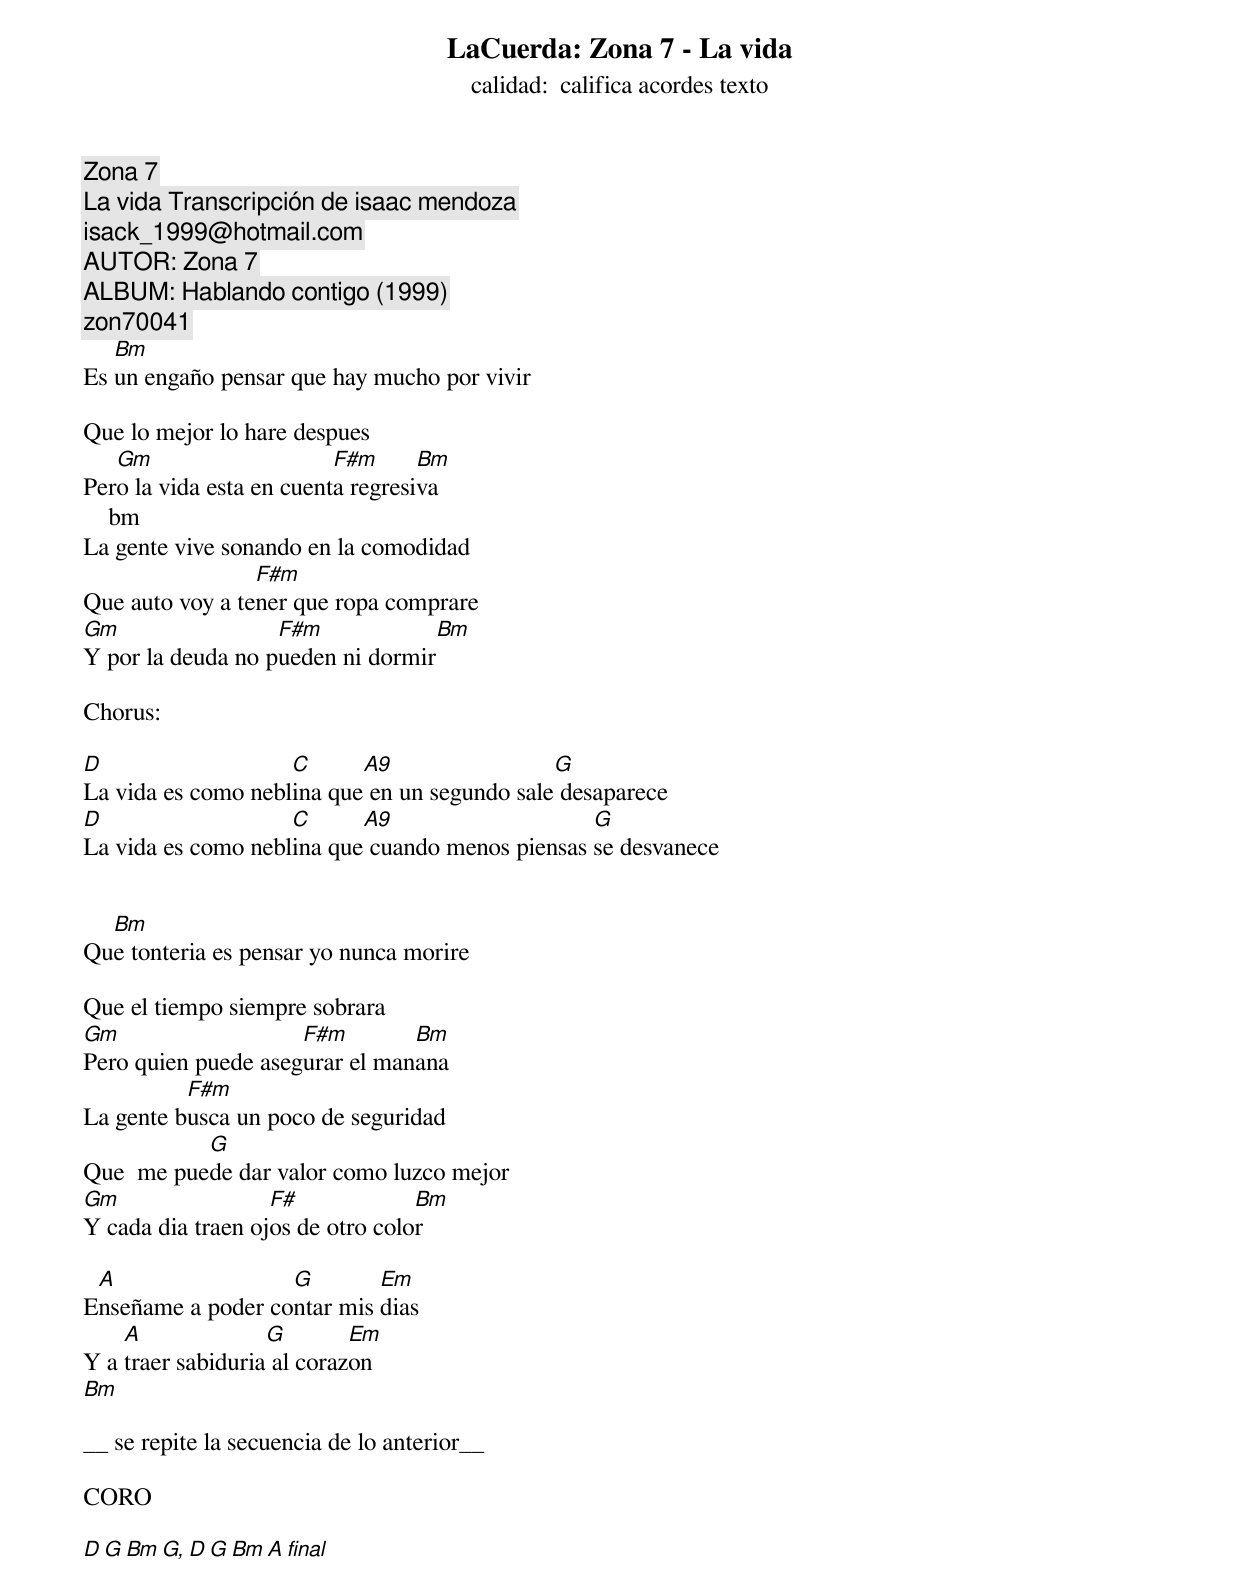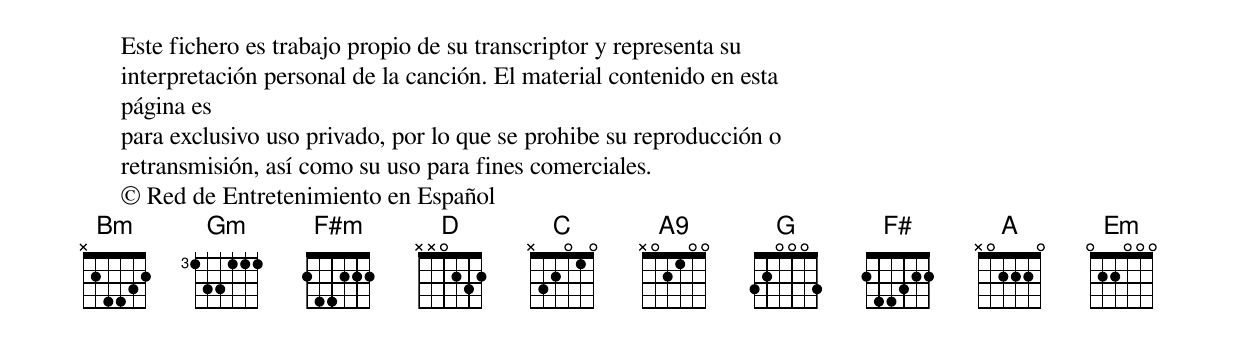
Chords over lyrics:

LaCuerda: Zona 7 - La vida
             calidad:  califica acordes texto

            Zona 7
            La vida Transcripción de isaac mendoza
            isack_1999@hotmail.com
            AUTOR: Zona 7
            ALBUM: Hablando contigo (1999)
            zon70041
   Bm
Es un engaño pensar que hay mucho por vivir

Que lo mejor lo hare despues
   Gm                     F#m      Bm
Pero la vida esta en cuenta regresiva
    bm
La gente vive sonando en la comodidad
                 F#m
Que auto voy a tener que ropa comprare
Gm                 F#m            Bm
Y por la deuda no pueden ni dormir

Chorus:

D                   C      A9                 G
La vida es como neblina que en un segundo sale desaparece
D                   C      A9                    G
La vida es como neblina que cuando menos piensas se desvanece


  Bm
Que tonteria es pensar yo nunca morire

Que el tiempo siempre sobrara
Gm                   F#m        Bm
Pero quien puede asegurar el manana
          F#m
La gente busca un poco de seguridad
           G
Que  me puede dar valor como luzco mejor
Gm                 F#             Bm
Y cada dia traen ojos de otro color

 A                 G        Em
Enseñame a poder contar mis dias
    A              G        Em
Y a traer sabiduria al corazon
Bm

__ se repite la secuencia de lo anterior__

CORO

D G  Bm G, D G Bm A final



      Este fichero es trabajo propio de su transcriptor y representa su
      interpretación personal de la canción. El material contenido en esta
      página es
      para exclusivo uso privado, por lo que se prohibe su reproducción o
      retransmisión, así como su uso para fines comerciales.
      © Red de Entretenimiento en Español
